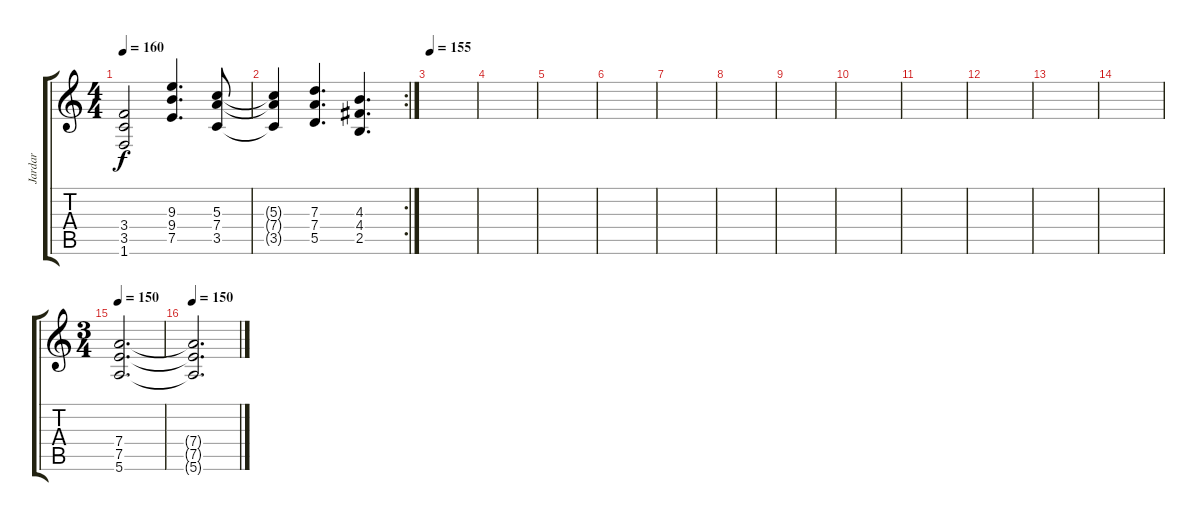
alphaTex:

\track ("Jardar" "Jardar") {instrument overdrivenguitar}
\staff {score tabs}
\tuning (E4 B3 G3 D3 A2 E2) {hide}
\ts (4 4)
\tempo 160
\clef g2
\ks c
(3.4{t} 3.5{t} 1.6{t}).2{dy f} (9.3 9.4 7.5).4{d} (5.3 7.4 3.5).8 |
\rc 2
(5.3{t} 7.4{t} 3.5{t}).4 (7.3 7.4 5.5).4{d} (4.3 4.4 2.5).4{d} |
\tempo 155
|
|
|
|
|
|
|
|
|
|
|
|
\ts (3 4)
\tempo 150
(7.4 7.5 5.6).2{d volume 11} |
\tempo 150
(7.4{t} 7.5{t} 5.6{t}).2{d}
